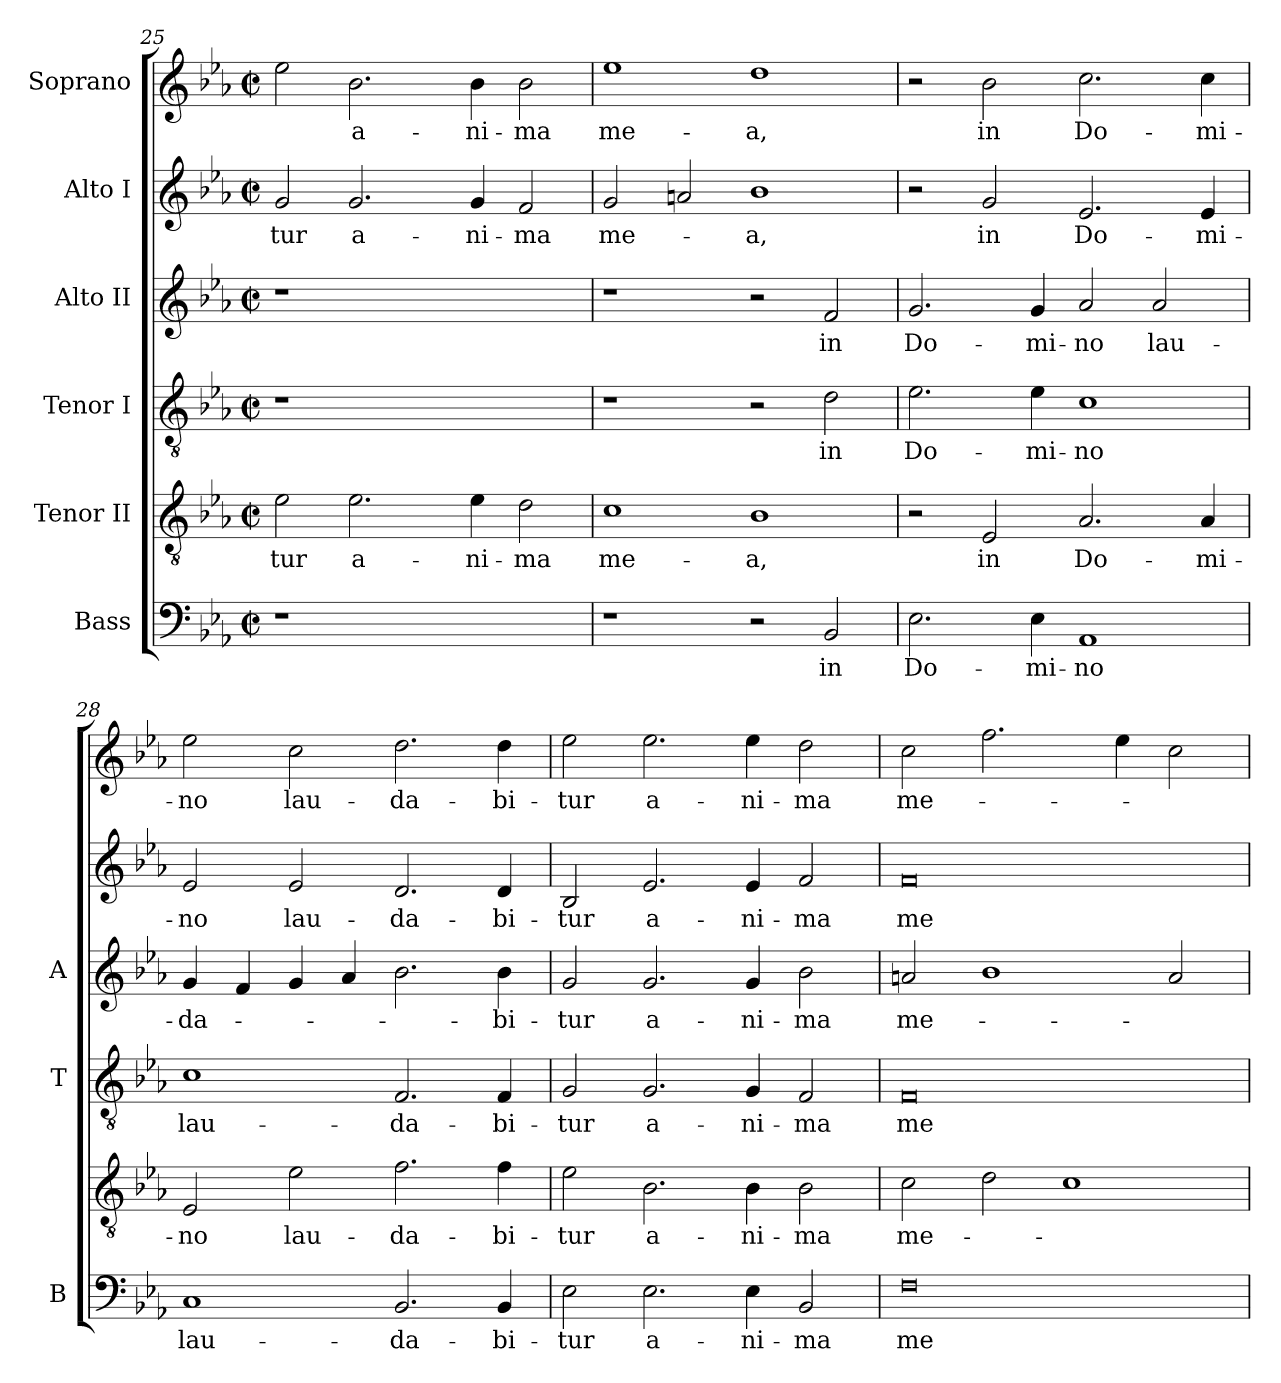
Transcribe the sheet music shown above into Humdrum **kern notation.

**kern	**text	**kern	**text	**kern	**text	**kern	**text	**kern	**text	**kern	**text
*part6	*part6	*part5	*part5	*part4	*part4	*part3	*part3	*part2	*part2	*part1	*part1
*staff6	*staff6	*staff5	*staff5	*staff4	*staff4	*staff3	*staff3	*staff2	*staff2	*staff1	*staff1
*I"Bass	*	*I"Tenor II	*	*I"Tenor I	*	*I"Alto II	*	*I"Alto I	*	*I"Soprano	*
*I'B	*	*	*	*I'T	*	*I'A	*	*	*	*	*
!!LO:LB:g=z
*clefF4	*	*clefGv2	*	*clefGv2	*	*clefG2	*	*clefG2	*	*clefG2	*
*k[b-e-a-]	*	*k[b-e-a-]	*	*k[b-e-a-]	*	*k[b-e-a-]	*	*k[b-e-a-]	*	*k[b-e-a-]	*
*E-:	*	*E-:	*	*E-:	*	*E-:	*	*E-:	*	*E-:	*
*M2/2	*	*M2/2	*	*M2/2	*	*M2/2	*	*M2/2	*	*M2/2	*
*met(c|)	*	*met(c|)	*	*met(c|)	*	*met(c|)	*	*met(c|)	*	*met(c|)	*
=25	=25	=25	=25	=25	=25	=25	=25	=25	=25	=25	=25
!LO:N:vis=1	!	!	!LO:LY:b	!LO:N:vis=1	!	!LO:N:vis=1	!	!	!LO:LY:b	!	!
1r	.	2e-\	-tur	1r	.	1r	.	2g/	-tur	2ee-\	.
!	!	!	!LO:LY:b	!	!	!	!	!	!LO:LY:b	!	!LO:LY:b
.	.	2.e-\	a-	.	.	.	.	2.g/	a-	2.b-\	a-
1ryy	.	.	.	1ryy	.	1ryy	.	.	.	.	.
!	!	!	!LO:LY:b	!	!	!	!	!	!LO:LY:b	!	!LO:LY:b
.	.	4e-\	-ni-	.	.	.	.	4g/	-ni-	4b-\	-ni-
!	!	!	!LO:LY:b	!	!	!	!	!	!LO:LY:b	!	!LO:LY:b
.	.	2d\	-ma	.	.	.	.	2f/	-ma	2b-\	-ma
=26	=26	=26	=26	=26	=26	=26	=26	=26	=26	=26	=26
!	!	!	!LO:LY:b	!	!	!	!	!	!LO:LY:b	!	!LO:LY:b
1r	.	1c	me-	1r	.	1r	.	2g/	me-	1ee-	me-
.	.	.	.	.	.	.	.	2an/	.	.	.
!	!	!	!LO:LY:b	!	!	!	!	!	!LO:LY:b	!	!LO:LY:b
2r	.	1B-	-a,	2r	.	2r	.	1b-	-a,	1dd	-a,
!	!LO:LY:b	!	!	!	!LO:LY:b	!	!LO:LY:b	!	!	!	!
2BB-/	in	.	.	2d\	in	2f/	in	.	.	.	.
=27	=27	=27	=27	=27	=27	=27	=27	=27	=27	=27	=27
!	!LO:LY:b	!	!	!	!LO:LY:b	!	!LO:LY:b	!	!	!	!
2.E-\	Do-	2r	.	2.e-\	Do-	2.g/	Do-	2r	.	2r	.
!	!	!	!LO:LY:b	!	!	!	!	!	!LO:LY:b	!	!LO:LY:b
.	.	2E-/	in	.	.	.	.	2g/	in	2b-\	in
!	!LO:LY:b	!	!	!	!LO:LY:b	!	!LO:LY:b	!	!	!	!
4E-\	-mi-	.	.	4e-\	-mi-	4g/	-mi-	.	.	.	.
!	!LO:LY:b	!	!LO:LY:b	!	!LO:LY:b	!	!LO:LY:b	!	!LO:LY:b	!	!LO:LY:b
1AA-	-no	2.A-/	Do-	1c	-no	2a-/	-no	2.e-/	Do-	2.cc\	Do-
!	!	!	!	!	!	!	!LO:LY:b	!	!	!	!
.	.	.	.	.	.	2a-/	lau-	.	.	.	.
!	!	!	!LO:LY:b	!	!	!	!	!	!LO:LY:b	!	!LO:LY:b
.	.	4A-/	-mi-	.	.	.	.	4e-/	-mi-	4cc\	-mi-
=28	=28	=28	=28	=28	=28	=28	=28	=28	=28	=28	=28
!	!LO:LY:b	!	!LO:LY:b	!	!LO:LY:b	!	!LO:LY:b	!	!LO:LY:b	!	!LO:LY:b
1C	lau-	2E-/	-no	1c	lau-	4g/	-da-	2e-/	-no	2ee-\	-no
.	.	.	.	.	.	4f/	.	.	.	.	.
!	!	!	!LO:LY:b	!	!	!	!	!	!LO:LY:b	!	!LO:LY:b
.	.	2e-\	lau-	.	.	4g/	.	2e-/	lau-	2cc\	lau-
.	.	.	.	.	.	4a-/	.	.	.	.	.
!	!LO:LY:b	!	!LO:LY:b	!	!LO:LY:b	!	!	!	!LO:LY:b	!	!LO:LY:b
2.BB-/	-da-	2.f\	-da-	2.F/	-da-	2.b-\	.	2.d/	-da-	2.dd\	-da-
!	!LO:LY:b	!	!LO:LY:b	!	!LO:LY:b	!	!LO:LY:b	!	!LO:LY:b	!	!LO:LY:b
4BB-/	-bi-	4f\	-bi-	4F/	-bi-	4b-\	-bi-	4d/	-bi-	4dd\	-bi-
=29	=29	=29	=29	=29	=29	=29	=29	=29	=29	=29	=29
!	!LO:LY:b	!	!LO:LY:b	!	!LO:LY:b	!	!LO:LY:b	!	!LO:LY:b	!	!LO:LY:b
2E-\	-tur	2e-\	-tur	2G/	-tur	2g/	-tur	2B-/	-tur	2ee-\	-tur
!	!LO:LY:b	!	!LO:LY:b	!	!LO:LY:b	!	!LO:LY:b	!	!LO:LY:b	!	!LO:LY:b
2.E-\	a-	2.B-\	a-	2.G/	a-	2.g/	a-	2.e-/	a-	2.ee-\	a-
!	!LO:LY:b	!	!LO:LY:b	!	!LO:LY:b	!	!LO:LY:b	!	!LO:LY:b	!	!LO:LY:b
4E-\	-ni-	4B-\	-ni-	4G/	-ni-	4g/	-ni-	4e-/	-ni-	4ee-\	-ni-
!	!LO:LY:b	!	!LO:LY:b	!	!LO:LY:b	!	!LO:LY:b	!	!LO:LY:b	!	!LO:LY:b
2BB-/	-ma	2B-\	-ma	2F/	-ma	2b-\	-ma	2f/	-ma	2dd\	-ma
!!LO:PB:g=z
=30	=30	=30	=30	=30	=30	=30	=30	=30	=30	=30	=30
!	!LO:LY:b	!	!LO:LY:b	!	!LO:LY:b	!	!LO:LY:b	!	!LO:LY:b	!	!LO:LY:b
0F	me-	2c\	me-	0F	me-	2an/	me-	0f	me-	2cc\	me-
.	.	2d\	.	.	.	1b-	.	.	.	2.ff\	.
.	.	1c	.	.	.	.	.	.	.	.	.
.	.	.	.	.	.	.	.	.	.	4ee-\	.
.	.	.	.	.	.	2a/	.	.	.	2cc\	.
=	=	=	=	=	=	=	=	=	=	=	=
*-	*-	*-	*-	*-	*-	*-	*-	*-	*-	*-	*-
